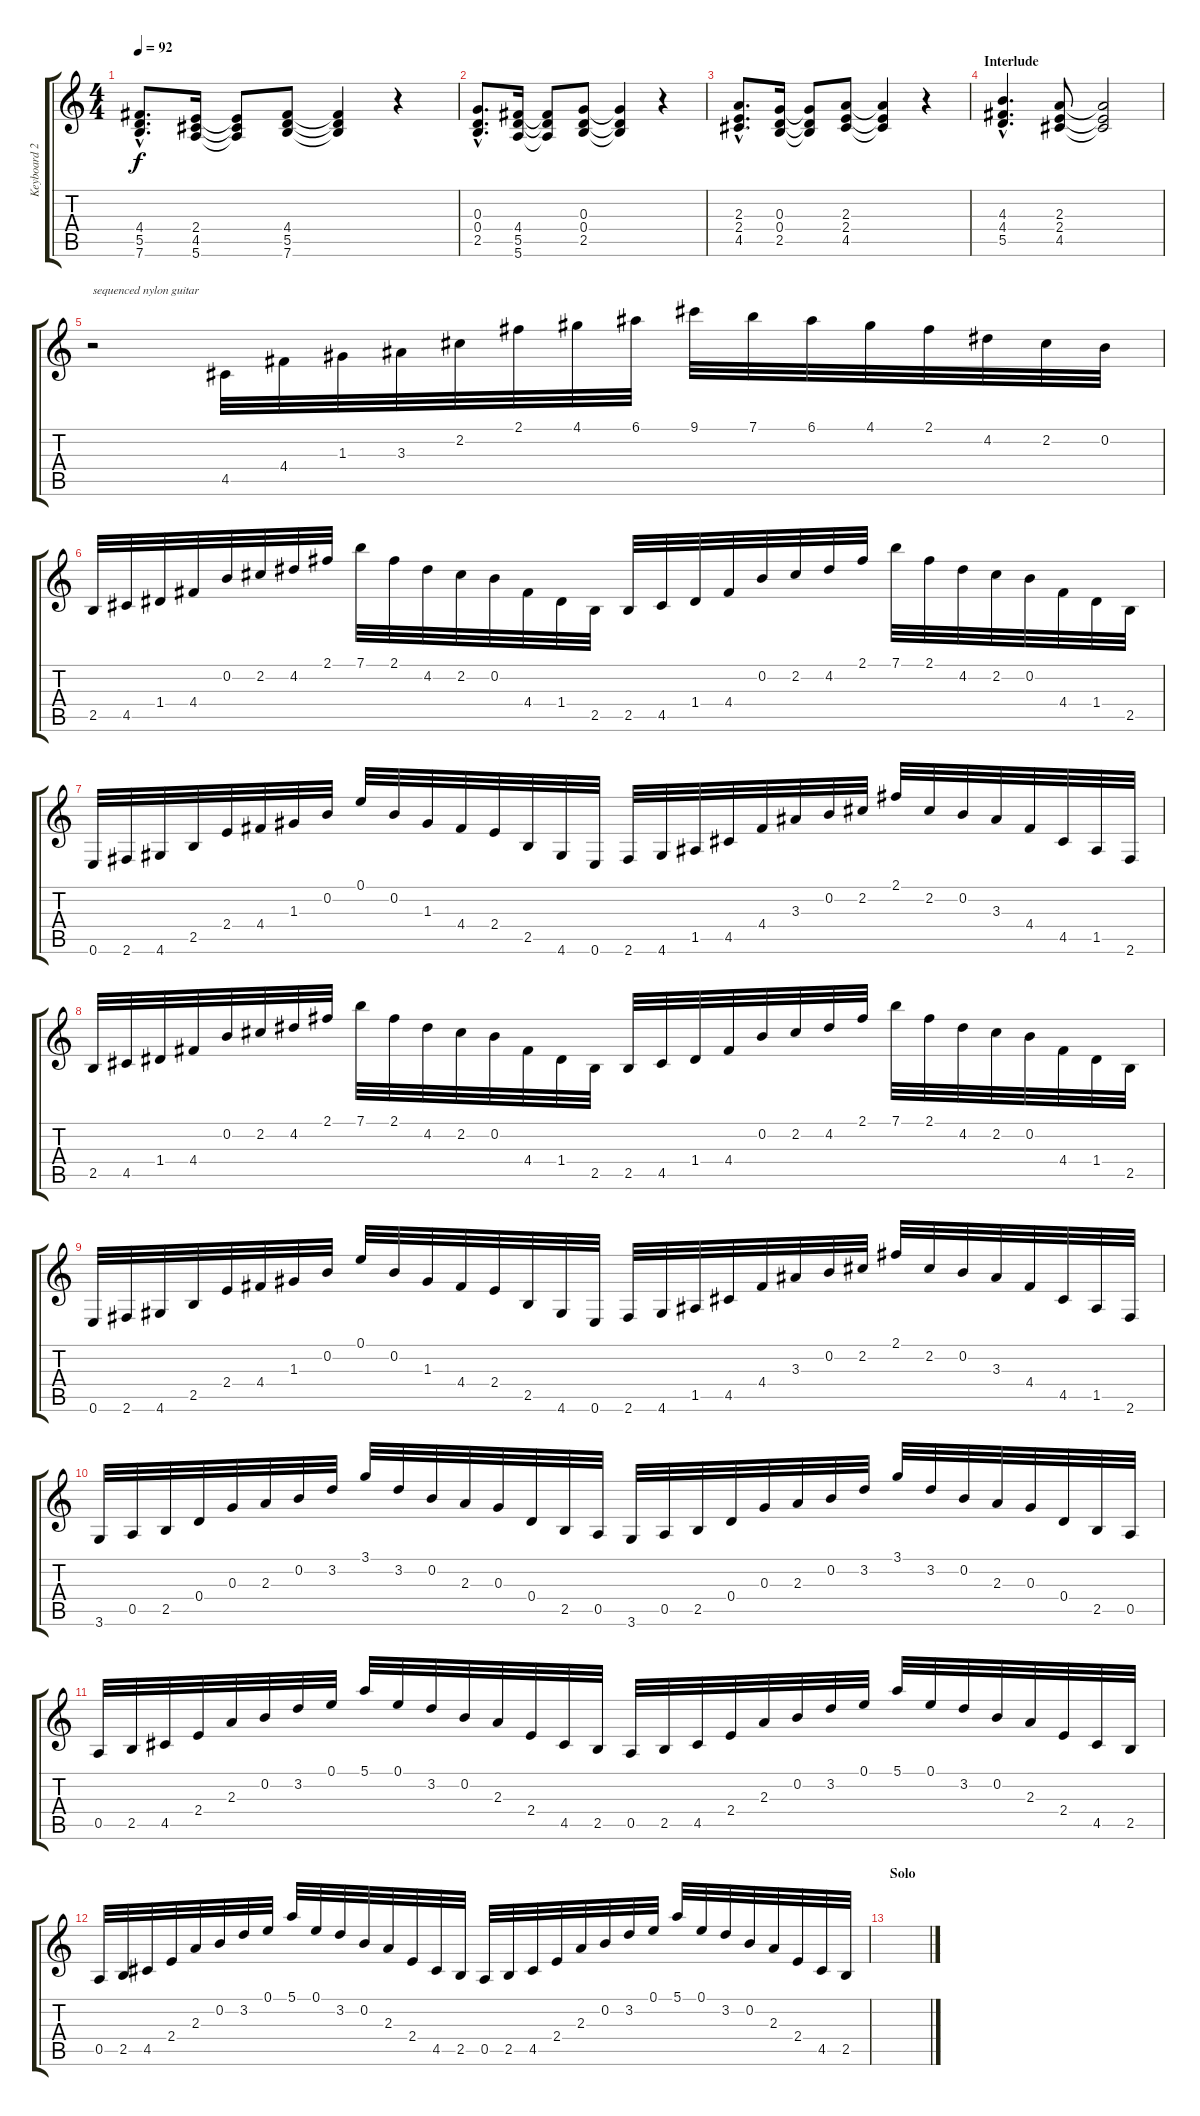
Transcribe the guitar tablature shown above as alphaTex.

\track ("Keyboard 2" "Keyboard 2") {instrument acousticguitarnylon}
\staff {score tabs}
\tuning (E4 B3 G3 D3 A2 E2) {hide}
\ts (4 4)
\tempo 92
\clef g2
\ks c
(4.4{hac} 5.5{hac} 7.6{hac}).8{d dy f} (2.4 4.5 5.6).16 (2.4{t} 4.5{t} 5.6{t}).8 (4.4 5.5 7.6).8 (4.4{t} 5.5{t} 7.6{t}).4 r.4 |
(0.3{hac} 0.4{hac} 2.5{hac}).8{d} (4.4 5.5 5.6).16 (4.4{t} 5.5{t} 5.6{t}).8 (0.3 0.4 2.5).8 (0.3{t} 0.4{t} 2.5{t}).4 r.4 |
(2.3{hac} 2.4{hac} 4.5{hac}).8{d} (0.3 0.4 2.5).16 (0.3{t} 0.4{t} 2.5{t}).8 (2.3 2.4 4.5).8 (2.3{t} 2.4{t} 4.5{t}).4 r.4 |
\section ("" "Interlude")
(4.3{hac} 4.4{hac} 5.5{hac}).4{d} (2.3 2.4 4.5).8 (2.3{t} 2.4{t} 4.5{t}).2 |
r.2{txt "sequenced nylon guitar" instrument acousticguitarnylon} 4.5.32 4.4.32 1.3.32 3.3.32 2.2.32 2.1.32 4.1.32 6.1.32 9.1.32 7.1.32 6.1.32 4.1.32 2.1.32 4.2.32 2.2.32 0.2.32 |
2.5.32 4.5.32 1.4.32 4.4.32 0.2.32 2.2.32 4.2.32 2.1.32 7.1.32 2.1.32 4.2.32 2.2.32 0.2.32 4.4.32 1.4.32 2.5.32 2.5.32 4.5.32 1.4.32 4.4.32 0.2.32 2.2.32 4.2.32 2.1.32 7.1.32 2.1.32 4.2.32 2.2.32 0.2.32 4.4.32 1.4.32 2.5.32 |
0.6.32 2.6.32 4.6.32 2.5.32 2.4.32 4.4.32 1.3.32 0.2.32 0.1.32 0.2.32 1.3.32 4.4.32 2.4.32 2.5.32 4.6.32 0.6.32 2.6.32 4.6.32 1.5.32 4.5.32 4.4.32 3.3.32 0.2.32 2.2.32 2.1.32 2.2.32 0.2.32 3.3.32 4.4.32 4.5.32 1.5.32 2.6.32 |
2.5.32 4.5.32 1.4.32 4.4.32 0.2.32 2.2.32 4.2.32 2.1.32 7.1.32 2.1.32 4.2.32 2.2.32 0.2.32 4.4.32 1.4.32 2.5.32 2.5.32 4.5.32 1.4.32 4.4.32 0.2.32 2.2.32 4.2.32 2.1.32 7.1.32 2.1.32 4.2.32 2.2.32 0.2.32 4.4.32 1.4.32 2.5.32 |
0.6.32 2.6.32 4.6.32 2.5.32 2.4.32 4.4.32 1.3.32 0.2.32 0.1.32 0.2.32 1.3.32 4.4.32 2.4.32 2.5.32 4.6.32 0.6.32 2.6.32 4.6.32 1.5.32 4.5.32 4.4.32 3.3.32 0.2.32 2.2.32 2.1.32 2.2.32 0.2.32 3.3.32 4.4.32 4.5.32 1.5.32 2.6.32 |
3.6.32 0.5.32 2.5.32 0.4.32 0.3.32 2.3.32 0.2.32 3.2.32 3.1.32 3.2.32 0.2.32 2.3.32 0.3.32 0.4.32 2.5.32 0.5.32 3.6.32 0.5.32 2.5.32 0.4.32 0.3.32 2.3.32 0.2.32 3.2.32 3.1.32 3.2.32 0.2.32 2.3.32 0.3.32 0.4.32 2.5.32 0.5.32 |
0.5.32 2.5.32 4.5.32 2.4.32 2.3.32 0.2.32 3.2.32 0.1.32 5.1.32 0.1.32 3.2.32 0.2.32 2.3.32 2.4.32 4.5.32 2.5.32 0.5.32 2.5.32 4.5.32 2.4.32 2.3.32 0.2.32 3.2.32 0.1.32 5.1.32 0.1.32 3.2.32 0.2.32 2.3.32 2.4.32 4.5.32 2.5.32 |
0.5.32 2.5.32 4.5.32 2.4.32 2.3.32 0.2.32 3.2.32 0.1.32 5.1.32 0.1.32 3.2.32 0.2.32 2.3.32 2.4.32 4.5.32 2.5.32 0.5.32 2.5.32 4.5.32 2.4.32 2.3.32 0.2.32 3.2.32 0.1.32 5.1.32 0.1.32 3.2.32 0.2.32 2.3.32 2.4.32 4.5.32 2.5.32 |
\section ("" "Solo")
